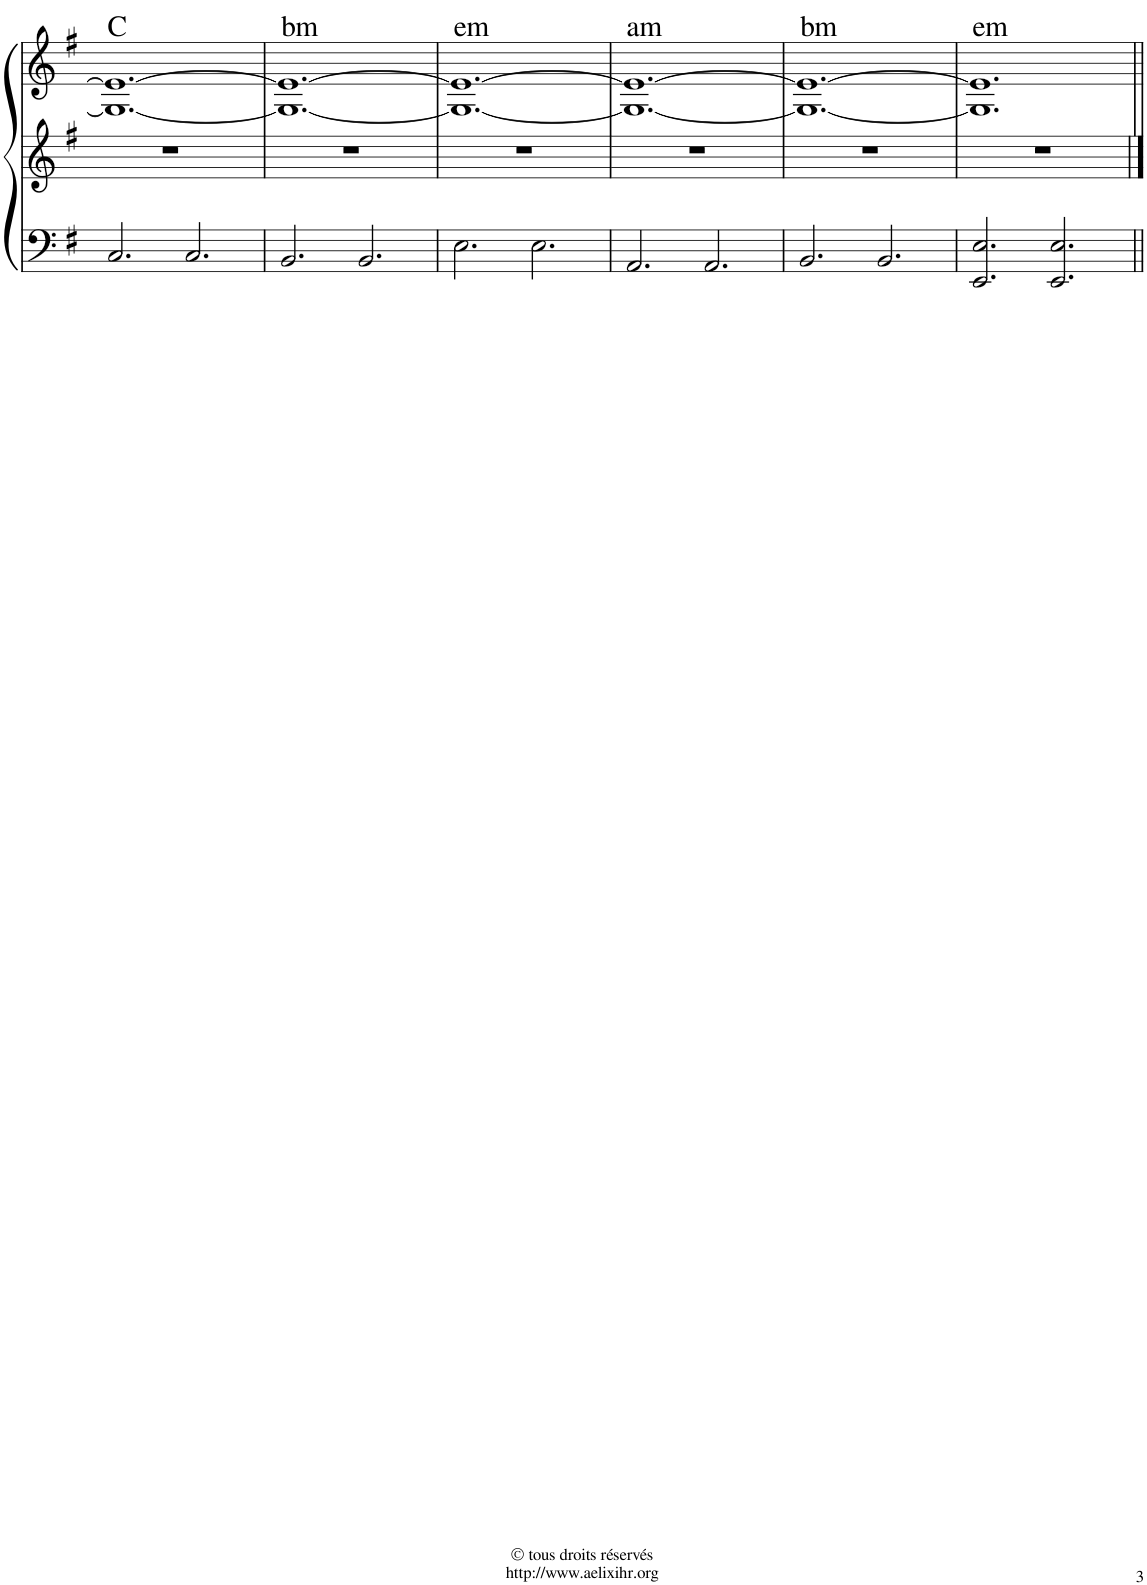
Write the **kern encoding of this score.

**kern	**kern
*part1	*part1
*staff2	*staff1
*I"ac	*
!!LO:PB:g=z
*clefF4	*clefG2
*k[f#]	*k[f#]
*M12/8	*M12/8
=23	=23
!	!LO:TX:a:t=C
2.C/	1.G_ 1.e_
2.C/	.
=24	=24
!	!LO:TX:a:t=bm
2.BB/	1.G_ 1.e_
2.BB/	.
=25	=25
!	!LO:TX:a:t=em
2.E\	1.G_ 1.e_
2.E\	.
=26	=26
!	!LO:TX:a:t=am
2.AA/	1.G_ 1.e_
2.AA/	.
=27	=27
!	!LO:TX:a:t=bm
2.BB/	1.G_ 1.e_
2.BB/	.
=28	=28
!	!LO:TX:a:t=em
2.EE/ 2.E/	1.G] 1.e]
2.EE/ 2.E/	.
=||	=||
*-	*-
